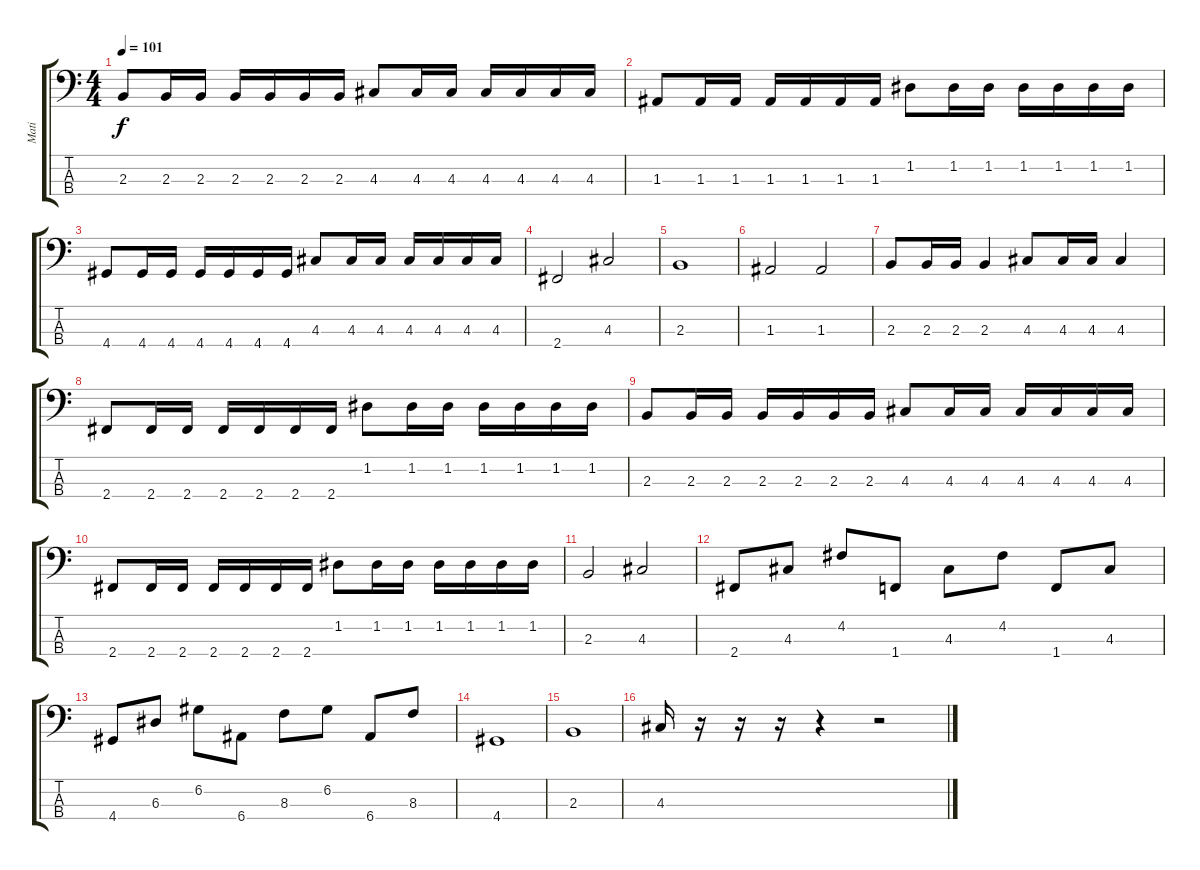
\track ("Mati" "Mati") {instrument electricbasspick}
\staff {score tabs}
\tuning (G2 D2 A1 E1) {hide}
\ts (4 4)
\tempo 101
\clef f4
\ks c
2.3.8{dy f} 2.3.16 2.3.16 2.3.16 2.3.16 2.3.16 2.3.16 4.3.8 4.3.16 4.3.16 4.3.16 4.3.16 4.3.16 4.3.16 |
1.3.8 1.3.16 1.3.16 1.3.16 1.3.16 1.3.16 1.3.16 1.2.8 1.2.16 1.2.16 1.2.16 1.2.16 1.2.16 1.2.16 |
4.4.8 4.4.16 4.4.16 4.4.16 4.4.16 4.4.16 4.4.16 4.3.8 4.3.16 4.3.16 4.3.16 4.3.16 4.3.16 4.3.16 |
2.4.2 4.3.2 |
2.3.1 |
1.3.2 1.3.2 |
2.3.8 2.3.16 2.3.16 2.3.4 4.3.8 4.3.16 4.3.16 4.3.4 |
2.4.8 2.4.16 2.4.16 2.4.16 2.4.16 2.4.16 2.4.16 1.2.8 1.2.16 1.2.16 1.2.16 1.2.16 1.2.16 1.2.16 |
2.3.8 2.3.16 2.3.16 2.3.16 2.3.16 2.3.16 2.3.16 4.3.8 4.3.16 4.3.16 4.3.16 4.3.16 4.3.16 4.3.16 |
2.4.8 2.4.16 2.4.16 2.4.16 2.4.16 2.4.16 2.4.16 1.2.8 1.2.16 1.2.16 1.2.16 1.2.16 1.2.16 1.2.16 |
2.3.2 4.3.2 |
2.4.8 4.3.8 4.2.8 1.4.8 4.3.8 4.2.8 1.4.8 4.3.8 |
4.4.8 6.3.8 6.2.8 6.4.8 8.3.8 6.2.8 6.4.8 8.3.8 |
4.4.1 |
2.3.1 |
4.3.16 r.16 r.16 r.16 r.4 r.2
